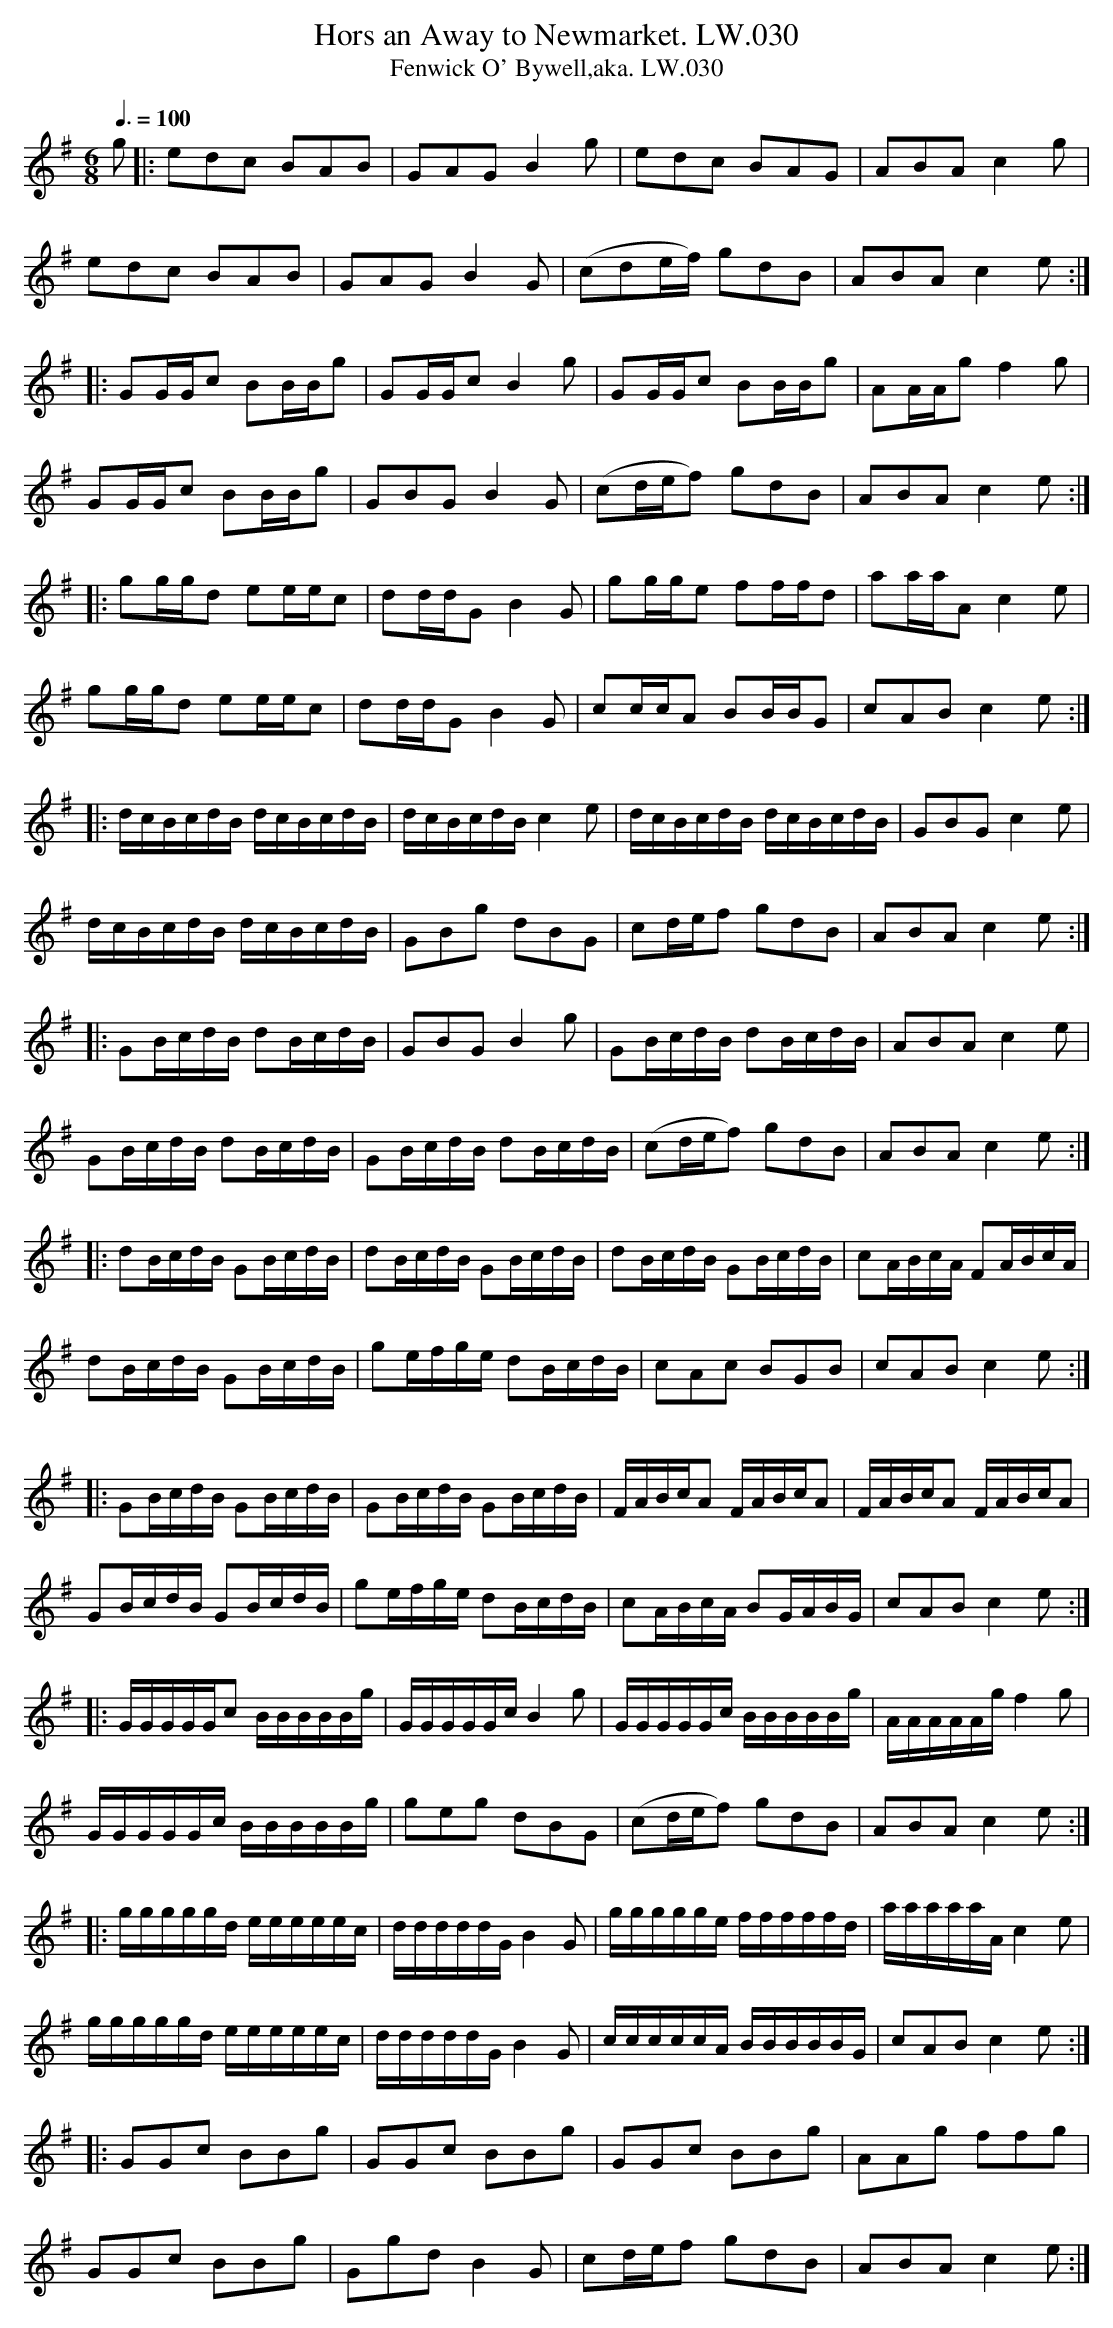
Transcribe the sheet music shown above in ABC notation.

X:1
T:Hors an Away to Newmarket. LW.030
T:Fenwick O' Bywell,aka. LW.030
M:6/8
Q:3/8=100
L:1/16
K:G
g2 |: e2d2c2 B2A2B2 | G2A2G2 B4g2 | e2d2c2 B2A2G2 | A2B2A2 c4g2 |
e2d2c2 B2A2B2 | G2A2G2 B4G2 |(c2d2ef) g2d2B2 | A2B2A2 c4e2 :|
|: G2GGc2 B2BBg2 | G2GGc2 B4g2 | G2GGc2 B2BBg2 | A2AAg2 f4g2 |
G2GGc2 B2BBg2 | G2B2G2 B4G2 | (c2def2) g2d2B2 | A2B2A2 c4e2 :|
|: g2ggd2 e2eec2 | d2ddG2 B4G2 | g2gge2 f2ffd2 | a2aaA2 c4e2 |
g2ggd2 e2eec2 | d2ddG2 B4G2 | c2ccA2 B2BBG2 | c2A2B2 c4e2 :|
|: dcBcdB dcBcdB | dcBcdB c4e2 | dcBcdB dcBcdB | G2B2G2 c4e2 |
dcBcdB dcBcdB | G2B2g2 d2B2G2 | c2def2 g2d2B2 | A2B2A2 c4e2 :|
|: G2BcdB d2BcdB | G2B2G2 B4g2 | G2BcdB d2BcdB | A2B2A2 c4 e2 |
G2BcdB d2BcdB | G2BcdB d2BcdB |  (c2def2) g2d2B2 | A2B2A2 c4e2 :|
|: d2BcdB G2BcdB | d2BcdB G2BcdB | d2BcdB G2BcdB | c2ABcA F2ABcA |
d2BcdB G2BcdB | g2efge d2BcdB | c2A2c2 B2G2B2 | c2A2B2 c4e2 :|
|: G2BcdB G2BcdB | G2BcdB G2BcdB |  FABcA2 FABcA2 | FABcA2 FABcA2 |
G2BcdB G2BcdB | g2efge d2BcdB | c2ABcA B2GABG | c2A2B2 c4e2 :|
|: GGGGGc2 BBBBBg | GGGGGc B4g2 | GGGGGc BBBBBg | AAAAAg f4g2 |
GGGGGc BBBBBg | g2e2g2 d2B2G2 | (c2def2) g2d2B2 | A2B2A2 c4e2 :|
|: gggggd eeeeec | dddddG B4G2 | ggggge fffffd | aaaaaA c4e2 |
gggggd eeeeec | dddddG B4G2 | cccccA BBBBBG | c2A2B2 c4e2 :|
|: G2G2c2 B2B2g2 |  G2G2c2 B2B2g2 | G2G2c2 B2B2g2 | A2A2g2 f2f2g2 |
G2G2c2 B2B2g2 | G2g2d2 B4 G2 | c2def2 g2d2B2 | A2B2A2 c4e2 :|
